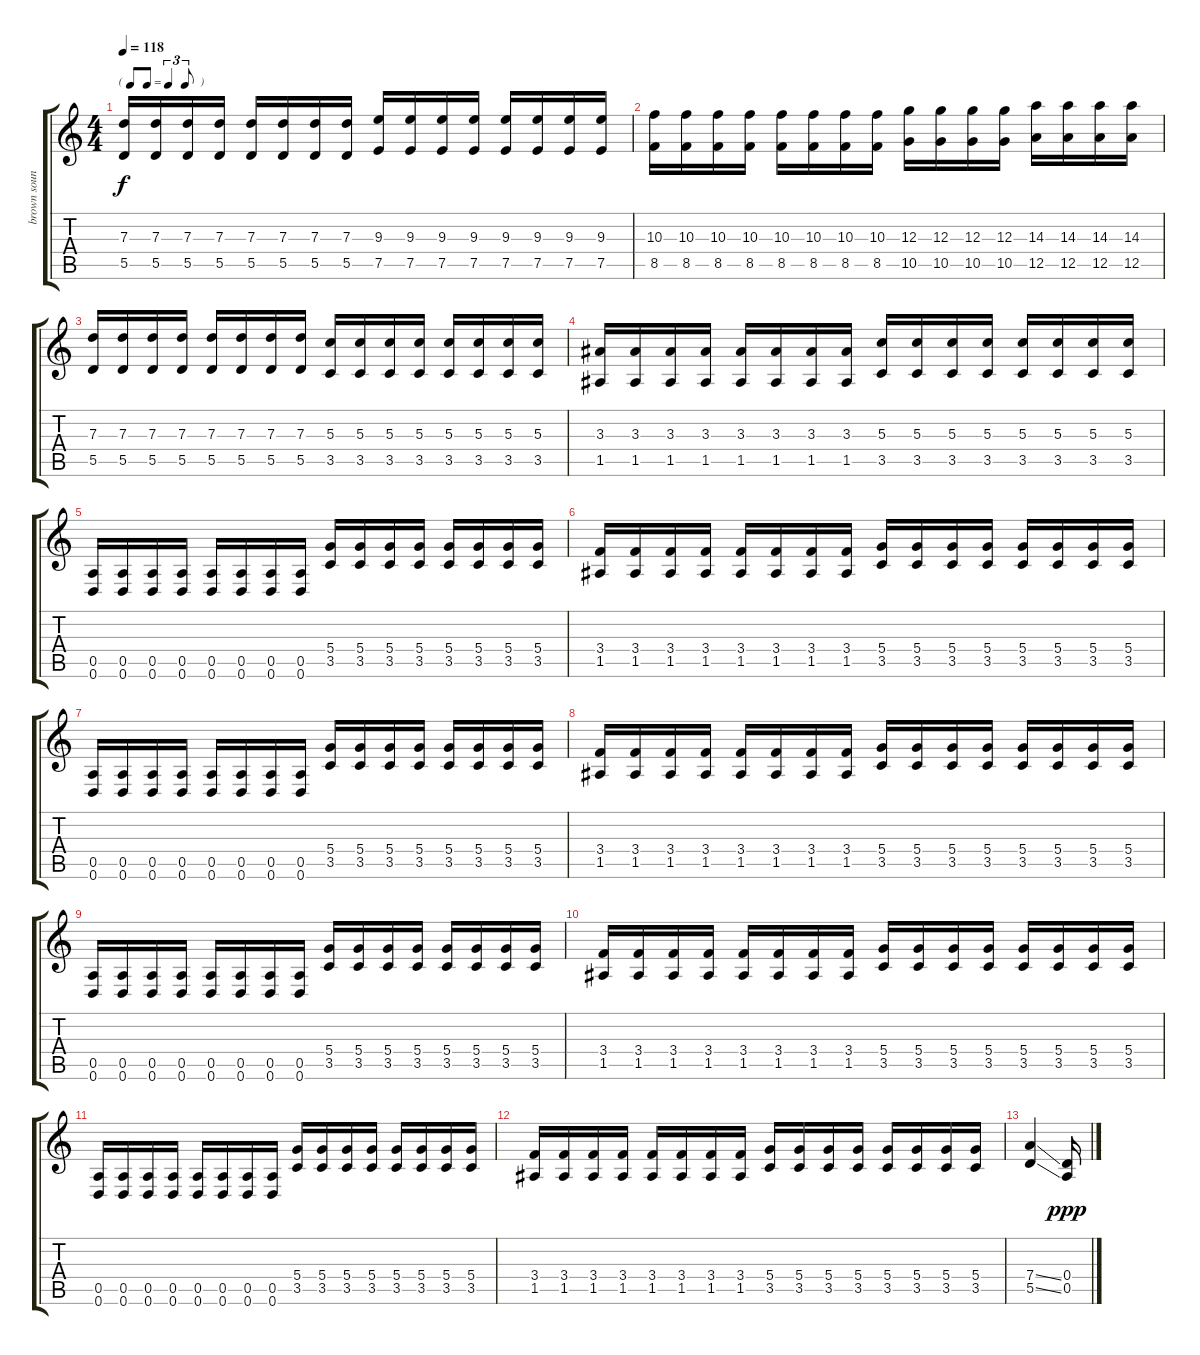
\track ("brown sound" "brown soun") {instrument distortionguitar}
\staff {score tabs}
\tuning (E4 B3 G3 D3 A2 D2) {hide}
\ts (4 4)
\tf triplet8th
\tempo 118
\clef g2
\ks c
(7.3 5.5).16{dy f} (7.3 5.5).16 (7.3 5.5).16 (7.3 5.5).16 (7.3 5.5).16 (7.3 5.5).16 (7.3 5.5).16 (7.3 5.5).16 (9.3 7.5).16 (9.3 7.5).16 (9.3 7.5).16 (9.3 7.5).16 (9.3 7.5).16 (9.3 7.5).16 (9.3 7.5).16 (9.3 7.5).16 |
(10.3 8.5).16 (10.3 8.5).16 (10.3 8.5).16 (10.3 8.5).16 (10.3 8.5).16 (10.3 8.5).16 (10.3 8.5).16 (10.3 8.5).16 (12.3 10.5).16 (12.3 10.5).16 (12.3 10.5).16 (12.3 10.5).16 (14.3 12.5).16 (14.3 12.5).16 (14.3 12.5).16 (14.3 12.5).16 |
(7.3 5.5).16 (7.3 5.5).16 (7.3 5.5).16 (7.3 5.5).16 (7.3 5.5).16 (7.3 5.5).16 (7.3 5.5).16 (7.3 5.5).16 (5.3 3.5).16 (5.3 3.5).16 (5.3 3.5).16 (5.3 3.5).16 (5.3 3.5).16 (5.3 3.5).16 (5.3 3.5).16 (5.3 3.5).16 |
(3.3 1.5).16 (3.3 1.5).16 (3.3 1.5).16 (3.3 1.5).16 (3.3 1.5).16 (3.3 1.5).16 (3.3 1.5).16 (3.3 1.5).16 (5.3 3.5).16 (5.3 3.5).16 (5.3 3.5).16 (5.3 3.5).16 (5.3 3.5).16 (5.3 3.5).16 (5.3 3.5).16 (5.3 3.5).16 |
(0.5 0.6).16 (0.5 0.6).16 (0.5 0.6).16 (0.5 0.6).16 (0.5 0.6).16 (0.5 0.6).16 (0.5 0.6).16 (0.5 0.6).16 (5.4 3.5).16 (5.4 3.5).16 (5.4 3.5).16 (5.4 3.5).16 (5.4 3.5).16 (5.4 3.5).16 (5.4 3.5).16 (5.4 3.5).16 |
(3.4 1.5).16 (3.4 1.5).16 (3.4 1.5).16 (3.4 1.5).16 (3.4 1.5).16 (3.4 1.5).16 (3.4 1.5).16 (3.4 1.5).16 (5.4 3.5).16 (5.4 3.5).16 (5.4 3.5).16 (5.4 3.5).16 (5.4 3.5).16 (5.4 3.5).16 (5.4 3.5).16 (5.4 3.5).16 |
(0.5 0.6).16 (0.5 0.6).16 (0.5 0.6).16 (0.5 0.6).16 (0.5 0.6).16 (0.5 0.6).16 (0.5 0.6).16 (0.5 0.6).16 (5.4 3.5).16 (5.4 3.5).16 (5.4 3.5).16 (5.4 3.5).16 (5.4 3.5).16 (5.4 3.5).16 (5.4 3.5).16 (5.4 3.5).16 |
(3.4 1.5).16 (3.4 1.5).16 (3.4 1.5).16 (3.4 1.5).16 (3.4 1.5).16 (3.4 1.5).16 (3.4 1.5).16 (3.4 1.5).16 (5.4 3.5).16 (5.4 3.5).16 (5.4 3.5).16 (5.4 3.5).16 (5.4 3.5).16 (5.4 3.5).16 (5.4 3.5).16 (5.4 3.5).16 |
(0.5 0.6).16 (0.5 0.6).16 (0.5 0.6).16 (0.5 0.6).16 (0.5 0.6).16 (0.5 0.6).16 (0.5 0.6).16 (0.5 0.6).16 (5.4 3.5).16 (5.4 3.5).16 (5.4 3.5).16 (5.4 3.5).16 (5.4 3.5).16 (5.4 3.5).16 (5.4 3.5).16 (5.4 3.5).16 |
(3.4 1.5).16 (3.4 1.5).16 (3.4 1.5).16 (3.4 1.5).16 (3.4 1.5).16 (3.4 1.5).16 (3.4 1.5).16 (3.4 1.5).16 (5.4 3.5).16 (5.4 3.5).16 (5.4 3.5).16 (5.4 3.5).16 (5.4 3.5).16 (5.4 3.5).16 (5.4 3.5).16 (5.4 3.5).16 |
(0.5 0.6).16 (0.5 0.6).16 (0.5 0.6).16 (0.5 0.6).16 (0.5 0.6).16 (0.5 0.6).16 (0.5 0.6).16 (0.5 0.6).16 (5.4 3.5).16 (5.4 3.5).16 (5.4 3.5).16 (5.4 3.5).16 (5.4 3.5).16 (5.4 3.5).16 (5.4 3.5).16 (5.4 3.5).16 |
(3.4 1.5).16 (3.4 1.5).16 (3.4 1.5).16 (3.4 1.5).16 (3.4 1.5).16 (3.4 1.5).16 (3.4 1.5).16 (3.4 1.5).16 (5.4 3.5).16 (5.4 3.5).16 (5.4 3.5).16 (5.4 3.5).16 (5.4 3.5).16 (5.4 3.5).16 (5.4 3.5).16 (5.4 3.5).16 |
(7.4{ss} 5.5{ss}).4 (0.4 0.5).16{dy ppp}
